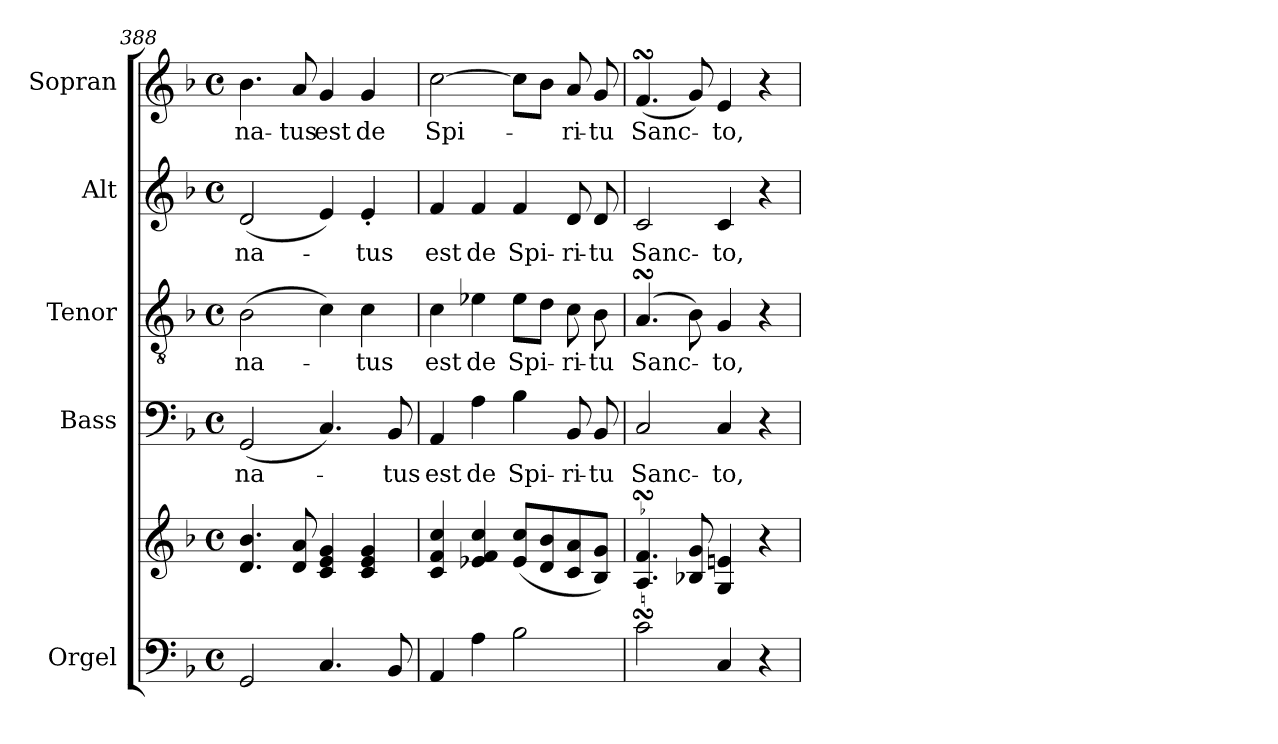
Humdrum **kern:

**kern	**kern	**kern	**text	**kern	**text	**kern	**text	**kern	**text
*part5	*part5	*part4	*part4	*part3	*part3	*part2	*part2	*part1	*part1
*staff6	*staff5	*staff4	*staff4	*staff3	*staff3	*staff2	*staff2	*staff1	*staff1
*I"Orgel	*	*I"Bass	*	*I"Tenor	*	*I"Alt	*	*I"Sopran	*
*I'Org.	*	*I'B.	*	*I'T.	*	*I'A.	*	*I'S.	*
!!LO:LB:g=z
*clefF4	*clefG2	*clefF4	*	*clefGv2	*	*clefG2	*	*clefG2	*
*k[b-]	*k[b-]	*k[b-]	*	*k[b-]	*	*k[b-]	*	*k[b-]	*
*F:	*F:	*F:	*	*F:	*	*F:	*	*F:	*
*M4/4	*M4/4	*M4/4	*	*M4/4	*	*M4/4	*	*M4/4	*
*met(c)	*met(c)	*met(c)	*	*met(c)	*	*met(c)	*	*met(c)	*
=388	=388	=388	=388	=388	=388	=388	=388	=388	=388
!	!	!	!LO:LY:b	!	!LO:LY:b	!	!LO:LY:b	!	!LO:LY:b
2GG/	4.d/ 4.b-/	(<2GG/	-na-	(>2B-\	-na-	(<2d/	-na-	4.b-\	-na-
!	!	!	!	!	!	!	!	!	!LO:LY:b
.	8d/ 8a/	.	.	.	.	.	.	8a/	-tus
!	!	!	!	!	!	!	!	!	!LO:LY:b
4.C/	4c/ 4e/ 4g/	4.C/)	.	4c\)	.	4e/)	.	4g/	est
!	!	!	!	!	!LO:LY:b	!	!LO:LY:b	!	!LO:LY:b
.	4c/ 4e/ 4g/	.	.	4c\	-tus	4e'</	-tus	4g/	de
!	!	!	!LO:LY:b	!	!	!	!	!	!
8BB-/	.	8BB-/	-tus	.	.	.	.	.	.
=389	=389	=389	=389	=389	=389	=389	=389	=389	=389
!	!	!	!LO:LY:b	!	!LO:LY:b	!	!LO:LY:b	!	!LO:LY:b
4AA/	4c/ 4f/ 4cc/	4AA/	est	4c\	est	4f/	est	[2cc\	Spi-
!	!	!	!LO:LY:b	!	!LO:LY:b	!	!LO:LY:b	!	!
4A\	4e-X/ 4f/ 4cc/	4A\	de	4e-X\	de	4f/	de	.	.
!	!	!	!LO:LY:b	!	!LO:LY:b	!	!LO:LY:b	!	!
2B-\	(<8e-/ 8cc/L	4B-\	Spi-	8e-\L	Spi-	4f/	Spi-	8cc\L]	.
.	8d/ 8b-/	.	.	8d\J	.	.	.	8b-\J	.
!	!	!	!LO:LY:b	!	!LO:LY:b	!	!LO:LY:b	!	!LO:LY:b
.	8c/ 8a/	8BB-/	-ri-	8c\	-ri-	8d/	-ri-	8a/	-ri-
!	!	!	!LO:LY:b	!	!LO:LY:b	!	!LO:LY:b	!	!LO:LY:b
.	8B-/ 8g/J)	8BB-/	-tu	8B-\	-tu	8d/	-tu	8g/	-tu
=390	=390	=390	=390	=390	=390	=390	=390	=390	=390
!	!	!	!LO:LY:b	!	!LO:LY:b	!	!LO:LY:b	!	!LO:LY:b
2c\	4.A/sSSS 4.f/sSSS	2C/	Sanc-	(4.AsSsS/	Sanc-	2c/	Sanc-	(<4.fsSSs/	Sanc-
.	8B-/ 8g/	.	.	8B-\)	.	.	.	8g/)	.
!	!	!	!LO:LY:b	!	!LO:LY:b	!	!LO:LY:b	!	!LO:LY:b
4C/	4G/ 4e/	4C/	-to,	4G/	-to,	4c/	-to,	4e/	-to,
4r	4r	4r	.	4r	.	4r	.	4r	.
=	=	=	=	=	=	=	=	=	=
*-	*-	*-	*-	*-	*-	*-	*-	*-	*-
